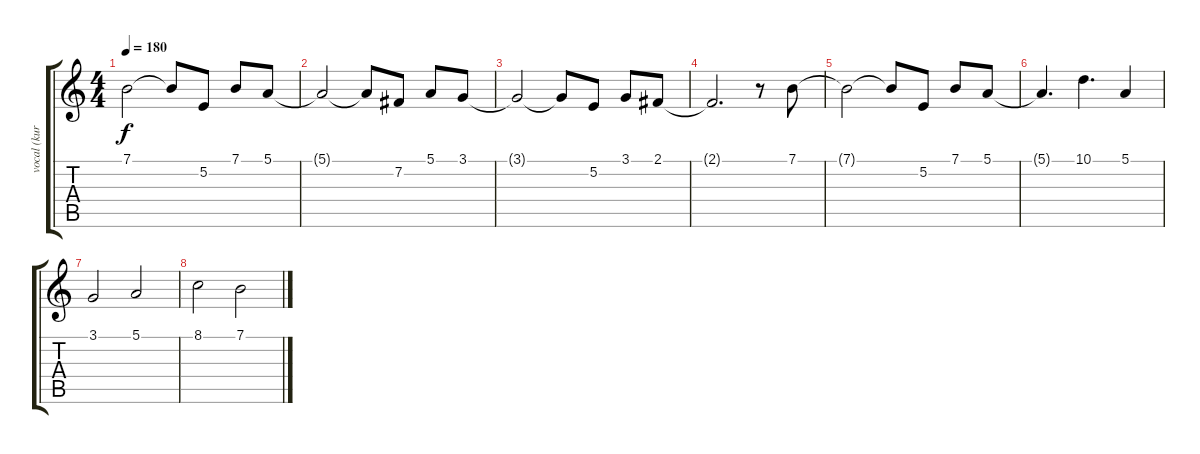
\track ("vocal (kuroneko)" "vocal (kur") {instrument flute}
\staff {score tabs}
\tuning (E4 B3 G3 D3 A2 E2) {hide}
\ts (4 4)
\tempo 180
\clef g2
\ks c
7.1{t}.2{dy f} 7.1{t}.8 5.2.8 7.1.8 5.1.8 |
5.1{t}.2 5.1{t}.8 7.2.8 5.1.8 3.1.8 |
3.1{t}.2 3.1{t}.8 5.2.8 3.1.8 2.1.8 |
2.1{t}.2{d} r.8 7.1.8 |
7.1{t}.2 7.1{t}.8 5.2.8 7.1.8 5.1.8 |
5.1{t}.4{d} 10.1.4{d} 5.1.4 |
3.1.2 5.1.2 |
8.1.2 7.1.2
